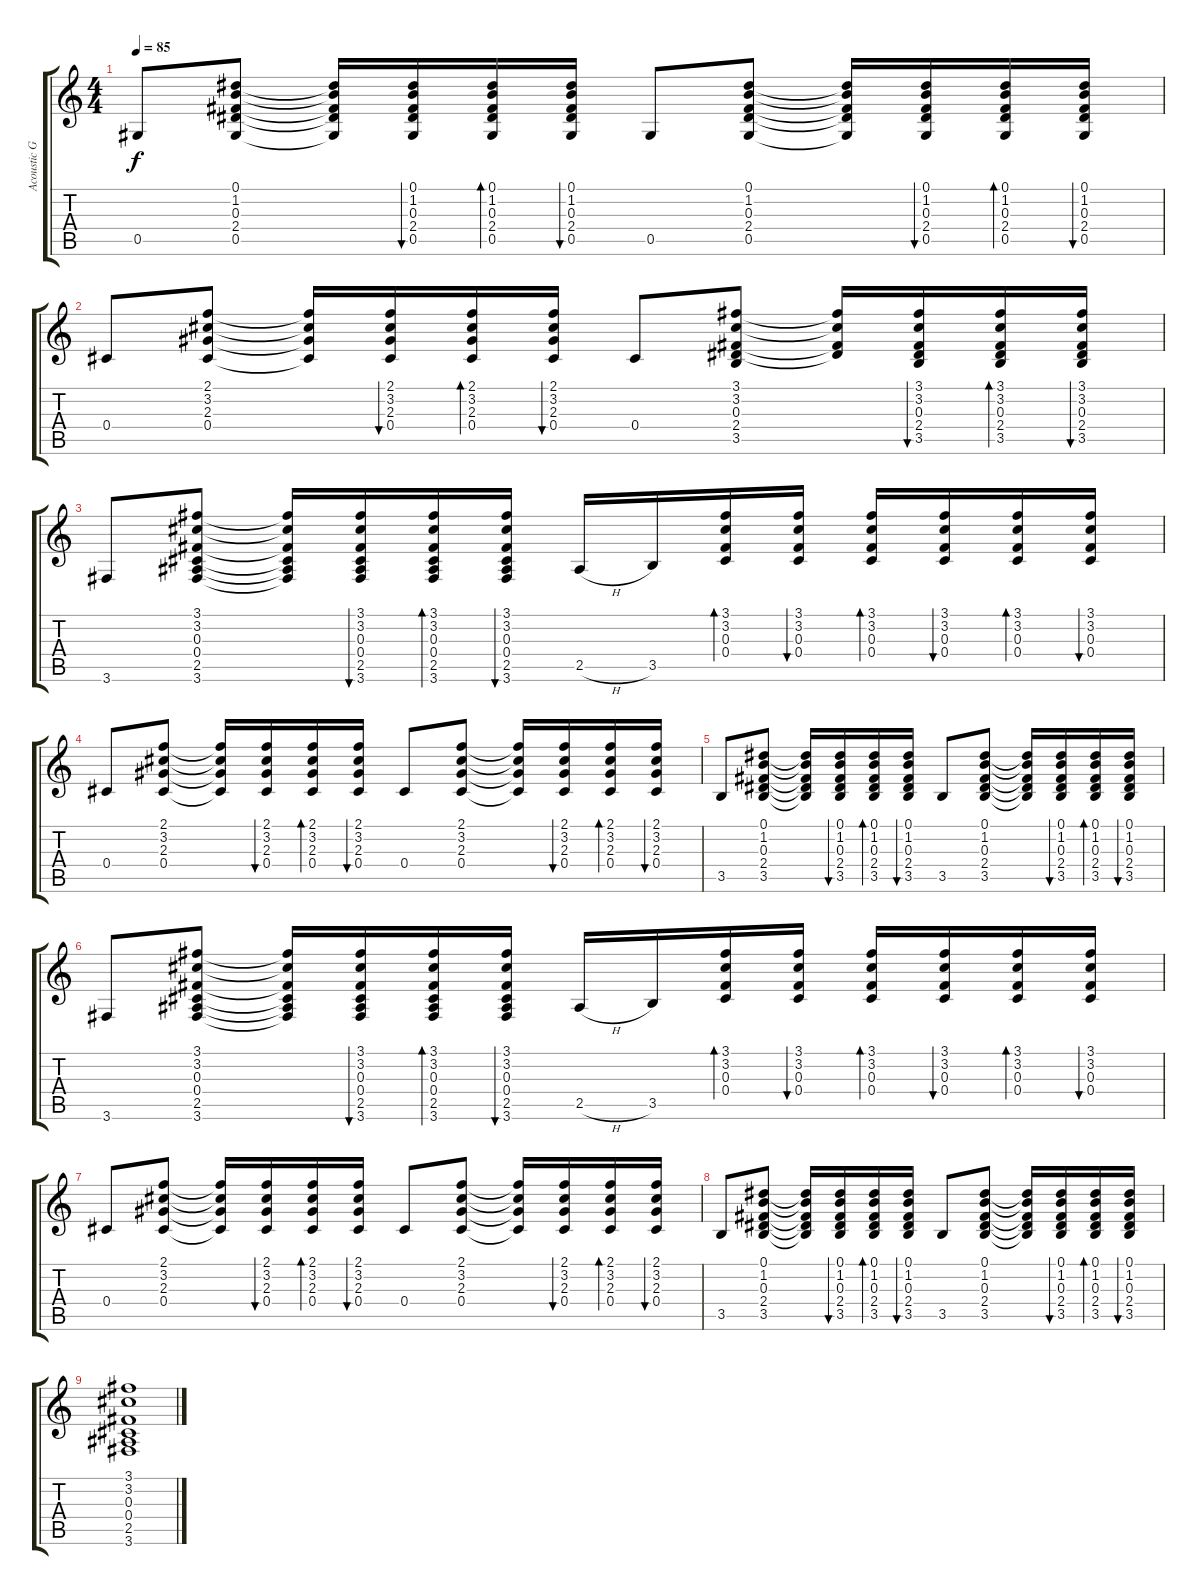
\track ("Acoustic Guitar" "Acoustic G") {instrument acousticguitarsteel}
\staff {score tabs}
\tuning (Eb4 Bb3 Gb3 Db3 Ab2 Eb2) {hide}
\ts (4 4)
\tempo 85
\clef g2
\ks c
0.5.8{dy f} (0.1 1.2 0.3 2.4 0.5).8 (0.1{t} 1.2{t} 0.3{t} 2.4{t} 0.5{t}).16 (0.1 1.2 0.3 2.4 0.5).16{bu 60} (0.1 1.2 0.3 2.4 0.5).16{bd 60} (0.1 1.2 0.3 2.4 0.5).16{bu 60} 0.5.8 (0.1 1.2 0.3 2.4 0.5).8 (0.1{t} 1.2{t} 0.3{t} 2.4{t} 0.5{t}).16 (0.1 1.2 0.3 2.4 0.5).16{bu 60} (0.1 1.2 0.3 2.4 0.5).16{bd 60} (0.1 1.2 0.3 2.4 0.5).16{bu 60} |
0.4.8 (2.1 3.2 2.3 0.4).8 (2.1{t} 3.2{t} 2.3{t} 0.4{t}).16 (2.1 3.2 2.3 0.4).16{bu 60} (2.1 3.2 2.3 0.4).16{bd 60} (2.1 3.2 2.3 0.4).16{bu 60} 0.4.8 (3.1 3.2 0.3 2.4 3.5).8 (3.1{t} 3.2{t} 0.3{t} 2.4{t}).16 (3.1 3.2 0.3 2.4 3.5).16{bu 60} (3.1 3.2 0.3 2.4 3.5).16{bd 60} (3.1 3.2 0.3 2.4 3.5).16{bu 60} |
3.6.8 (3.1 3.2 0.3 0.4 2.5 3.6).8 (3.1{t} 3.2{t} 0.3{t} 0.4{t} 2.5{t} 3.6{t}).16 (3.1 3.2 0.3 0.4 2.5 3.6).16{bu 60} (3.1 3.2 0.3 0.4 2.5 3.6).16{bd 60} (3.1 3.2 0.3 0.4 2.5 3.6).16{bu 60} 2.5{h}.16 3.5.16 (3.1 3.2 0.3 0.4).16{bd 60} (3.1 3.2 0.3 0.4).16{bu 60} (3.1 3.2 0.3 0.4).16{bd 60} (3.1 3.2 0.3 0.4).16{bu 60} (3.1 3.2 0.3 0.4).16{bd 60} (3.1 3.2 0.3 0.4).16{bu 60} |
0.4.8 (2.1 3.2 2.3 0.4).8 (2.1{t} 3.2{t} 2.3{t} 0.4{t}).16 (2.1 3.2 2.3 0.4).16{bu 60} (2.1 3.2 2.3 0.4).16{bd 60} (2.1 3.2 2.3 0.4).16{bu 60} 0.4.8 (2.1 3.2 2.3 0.4).8 (2.1{t} 3.2{t} 2.3{t} 0.4{t}).16 (2.1 3.2 2.3 0.4).16{bu 60} (2.1 3.2 2.3 0.4).16{bd 60} (2.1 3.2 2.3 0.4).16{bu 60} |
3.5.8 (0.1 1.2 0.3 2.4 3.5).8 (0.1{t} 1.2{t} 0.3{t} 2.4{t} 3.5{t}).16 (0.1 1.2 0.3 2.4 3.5).16{bu 60} (0.1 1.2 0.3 2.4 3.5).16{bd 60} (0.1 1.2 0.3 2.4 3.5).16{bu 60} 3.5.8 (0.1 1.2 0.3 2.4 3.5).8 (0.1{t} 1.2{t} 0.3{t} 2.4{t} 3.5{t}).16 (0.1 1.2 0.3 2.4 3.5).16{bu 60} (0.1 1.2 0.3 2.4 3.5).16{bd 60} (0.1 1.2 0.3 2.4 3.5).16{bu 60} |
3.6.8 (3.1 3.2 0.3 0.4 2.5 3.6).8 (3.1{t} 3.2{t} 0.3{t} 0.4{t} 2.5{t} 3.6{t}).16 (3.1 3.2 0.3 0.4 2.5 3.6).16{bu 60} (3.1 3.2 0.3 0.4 2.5 3.6).16{bd 60} (3.1 3.2 0.3 0.4 2.5 3.6).16{bu 60} 2.5{h}.16 3.5.16 (3.1 3.2 0.3 0.4).16{bd 60} (3.1 3.2 0.3 0.4).16{bu 60} (3.1 3.2 0.3 0.4).16{bd 60} (3.1 3.2 0.3 0.4).16{bu 60} (3.1 3.2 0.3 0.4).16{bd 60} (3.1 3.2 0.3 0.4).16{bu 60} |
0.4.8 (2.1 3.2 2.3 0.4).8 (2.1{t} 3.2{t} 2.3{t} 0.4{t}).16 (2.1 3.2 2.3 0.4).16{bu 60} (2.1 3.2 2.3 0.4).16{bd 60} (2.1 3.2 2.3 0.4).16{bu 60} 0.4.8 (2.1 3.2 2.3 0.4).8 (2.1{t} 3.2{t} 2.3{t} 0.4{t}).16 (2.1 3.2 2.3 0.4).16{bu 60} (2.1 3.2 2.3 0.4).16{bd 60} (2.1 3.2 2.3 0.4).16{bu 60} |
3.5.8 (0.1 1.2 0.3 2.4 3.5).8 (0.1{t} 1.2{t} 0.3{t} 2.4{t} 3.5{t}).16 (0.1 1.2 0.3 2.4 3.5).16{bu 60} (0.1 1.2 0.3 2.4 3.5).16{bd 60} (0.1 1.2 0.3 2.4 3.5).16{bu 60} 3.5.8 (0.1 1.2 0.3 2.4 3.5).8 (0.1{t} 1.2{t} 0.3{t} 2.4{t} 3.5{t}).16 (0.1 1.2 0.3 2.4 3.5).16{bu 60} (0.1 1.2 0.3 2.4 3.5).16{bd 60} (0.1 1.2 0.3 2.4 3.5).16{bu 60} |
(3.1 3.2 0.3 0.4 2.5 3.6).1
